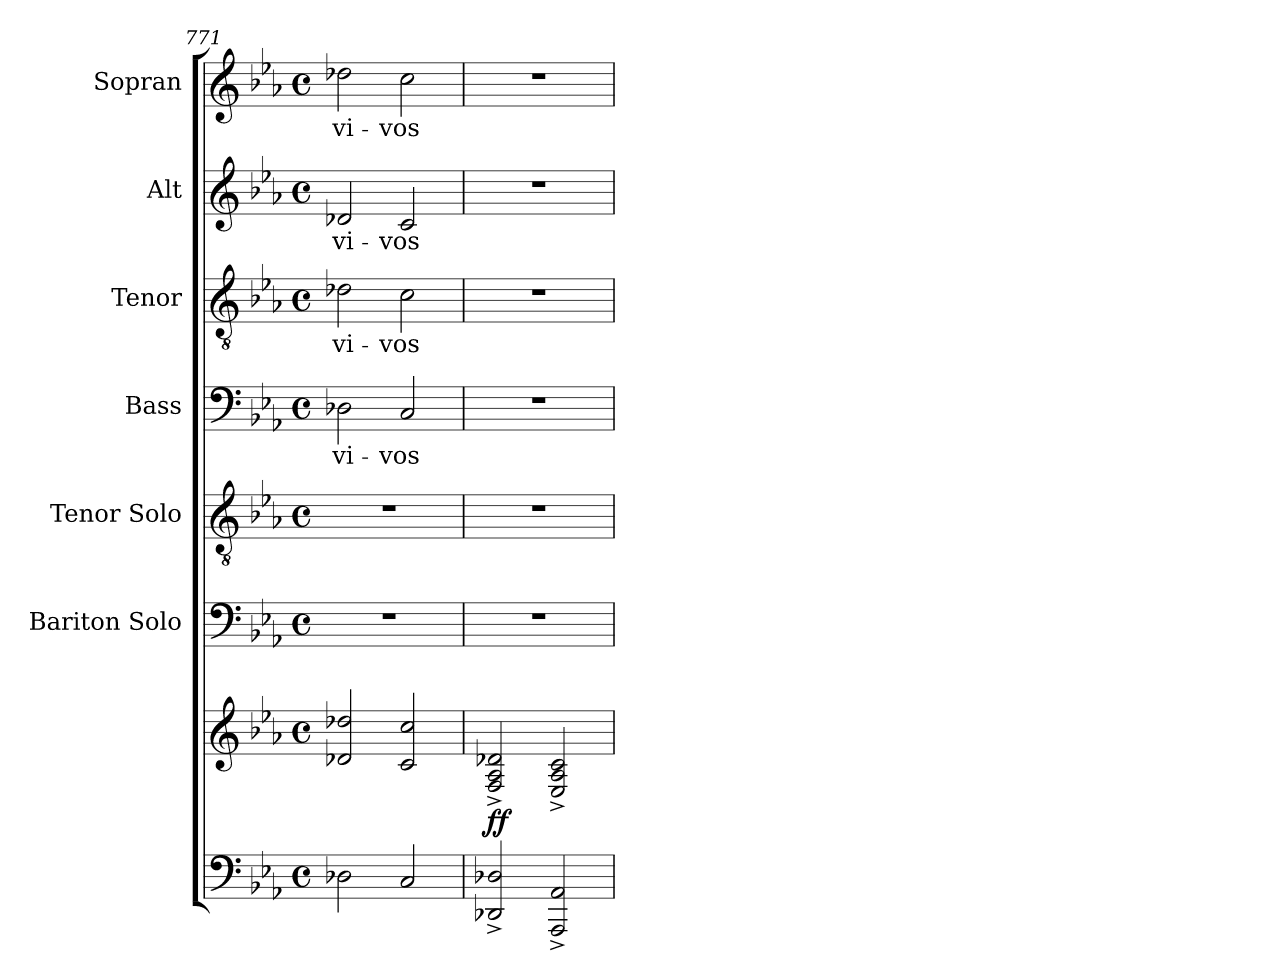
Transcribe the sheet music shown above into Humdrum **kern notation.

**kern	**kern	**dynam	**kern	**kern	**kern	**text	**kern	**text	**kern	**text	**kern	**text
*part7	*part7	*part7	*part6	*part5	*part4	*part4	*part3	*part3	*part2	*part2	*part1	*part1
*staff8	*staff7	*staff7/8	*staff6	*staff5	*staff4	*staff4	*staff3	*staff3	*staff2	*staff2	*staff1	*staff1
*	*	*	*I"Bariton Solo	*I"Tenor Solo	*I"Bass	*	*I"Tenor	*	*I"Alt	*	*I"Sopran	*
*	*	*	*	*	*I'B.	*	*I'T.	*	*I'A.	*	*I'S.	*
!!LO:PB:g=z
*clefF4	*clefG2	*	*clefF4	*clefGv2	*clefF4	*	*clefGv2	*	*clefG2	*	*clefG2	*
*k[b-e-a-]	*k[b-e-a-]	*	*k[b-e-a-]	*k[b-e-a-]	*k[b-e-a-]	*	*k[b-e-a-]	*	*k[b-e-a-]	*	*k[b-e-a-]	*
*E-:	*E-:	*	*E-:	*E-:	*E-:	*	*E-:	*	*E-:	*	*E-:	*
*M4/4	*M4/4	*	*M4/4	*M4/4	*M4/4	*	*M4/4	*	*M4/4	*	*M4/4	*
*met(c)	*met(c)	*	*met(c)	*met(c)	*met(c)	*	*met(c)	*	*met(c)	*	*met(c)	*
=771	=771	=771	=771	=771	=771	=771	=771	=771	=771	=771	=771	=771
!	!	!	!	!	!	!LO:LY:b	!	!LO:LY:b	!	!LO:LY:b	!	!LO:LY:b
2D-X\	2d-X/ 2dd-X/	.	1r	1r	2D-X\	vi-	2d-X\	vi-	2d-X/	vi-	2dd-X\	vi-
!	!	!	!	!	!	!LO:LY:b	!	!LO:LY:b	!	!LO:LY:b	!	!LO:LY:b
2C/	2c/ 2cc/	.	.	.	2C/	-vos	2c\	-vos	2c/	-vos	2cc\	-vos
=772	=772	=772	=772	=772	=772	=772	=772	=772	=772	=772	=772	=772
!	!	!LO:DY:b	!	!	!	!	!	!	!	!	!	!
2DD-X/^< 2D-X/^<	2F/^< 2A-/^< 2d-X/^<	ff	1r	1r	1r	.	1r	.	1r	.	1r	.
2AAA-/^< 2AA-/^<	2E-/^< 2A-/^< 2c/^<	.	.	.	.	.	.	.	.	.	.	.
=	=	=	=	=	=	=	=	=	=	=	=	=
*-	*-	*-	*-	*-	*-	*-	*-	*-	*-	*-	*-	*-
